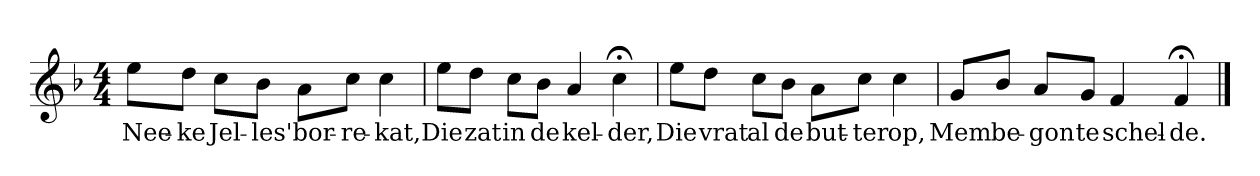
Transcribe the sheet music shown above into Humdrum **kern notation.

**kern	**text
*part1	*part1
*staff1	*staff1
*k[b-]	*
*F:	*
*M4/4	*
*MM120	*
=1	=1
8eeL	Nee-
8ddJ	-ke
8ccL	Jel-
8b-J	-les'
8aL	bor-
8ccJ	-re-
4cc	-kat,
=2	=2
8eeL	Die
8ddJ	zat
8ccL	in
8b-J	de
4a	kel-
4cc;<	-der,
=3	=3
8eeL	Die
8ddJ	vrat
8ccL	al
8b-J	de
8aL	but-
8ccJ	-ter
4cc	op,
=4	=4
8gL	Mem
8b-J	be-
8aL	-gon
8gJ	te
4f	schel-
4f;<	-de.
==	==
*-	*-
